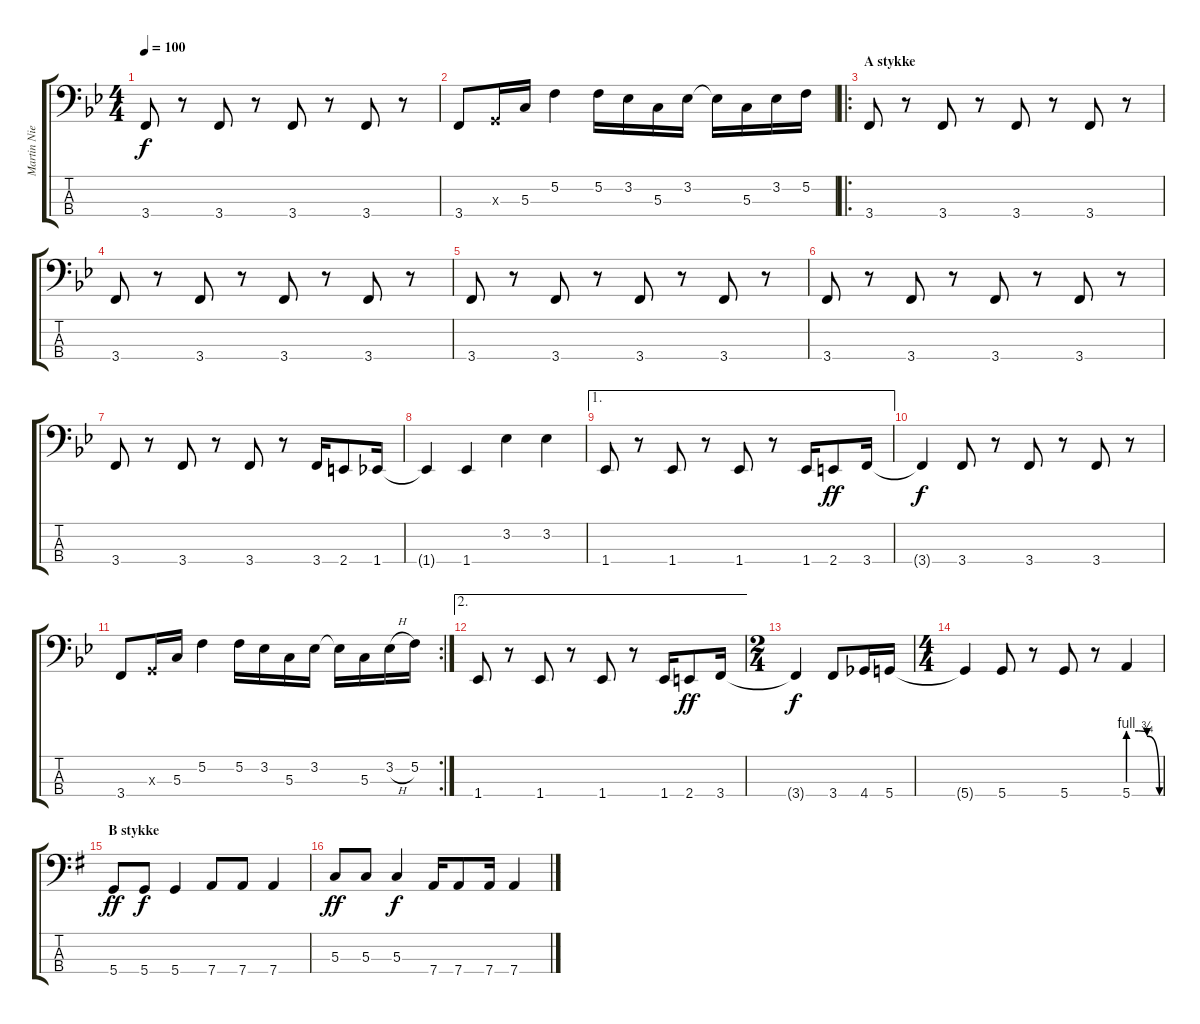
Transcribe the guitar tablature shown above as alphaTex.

\track ("Martin Nielsen" "Martin Nie") {instrument electricbassfinger}
\staff {score tabs}
\tuning (F2 C2 G1 D1) {hide}
\ts (4 4)
\tempo 100
\clef f4
\ks bb
3.4.8{dy f} r.8 3.4.8 r.8 3.4.8 r.8 3.4.8 r.8 |
3.4.8 0.3{x}.16 5.3.16 5.2.4 5.2.16 3.2.16 5.3.16 3.2.16 3.2{t}.16 5.3.16 3.2.16 5.2.16 |
\ro
\section ("" "A stykke")
3.4.8 r.8 3.4.8 r.8 3.4.8 r.8 3.4.8 r.8 |
3.4.8 r.8 3.4.8 r.8 3.4.8 r.8 3.4.8 r.8 |
3.4.8 r.8 3.4.8 r.8 3.4.8 r.8 3.4.8 r.8 |
3.4.8 r.8 3.4.8 r.8 3.4.8 r.8 3.4.8 r.8 |
3.4.8 r.8 3.4.8 r.8 3.4.8 r.8 3.4.16 2.4.8 1.4.16 |
1.4{t}.4 1.4.4 3.2.4 3.2.4 |
\ae 1
1.4.8 r.8 1.4.8 r.8 1.4.8 r.8 1.4.16 2.4.8{dy ff} 3.4.16 |
3.4{t}.4{dy f} 3.4.8 r.8 3.4.8 r.8 3.4.8 r.8 |
\rc 2
3.4.8 0.3{x}.16 5.3.16 5.2.4 5.2.16 3.2.16 5.3.16 3.2.16 3.2{t}.16 5.3.16 3.2{h}.16 5.2.16 |
\ae 2
1.4.8 r.8 1.4.8 r.8 1.4.8 r.8 1.4.16 2.4.8{dy ff} 3.4.16 |
\ts (2 4)
3.4{t}.4{dy f} 3.4.8 4.4.16 5.4.16 |
\ts (4 4)
5.4{t}.4 5.4.8 r.8 5.4.8 r.8 5.4{be (custom 0 4 20 4 36 3 60 0)}.4 |
\section ("" "B stykke")
\ks g
5.4.8{dy ff} 5.4.8{dy f} 5.4.4 7.4.8 7.4.8 7.4.4 |
5.3.8{dy ff} 5.3.8 5.3.4{dy f} 7.4.16 7.4.8 7.4.16 7.4.4
